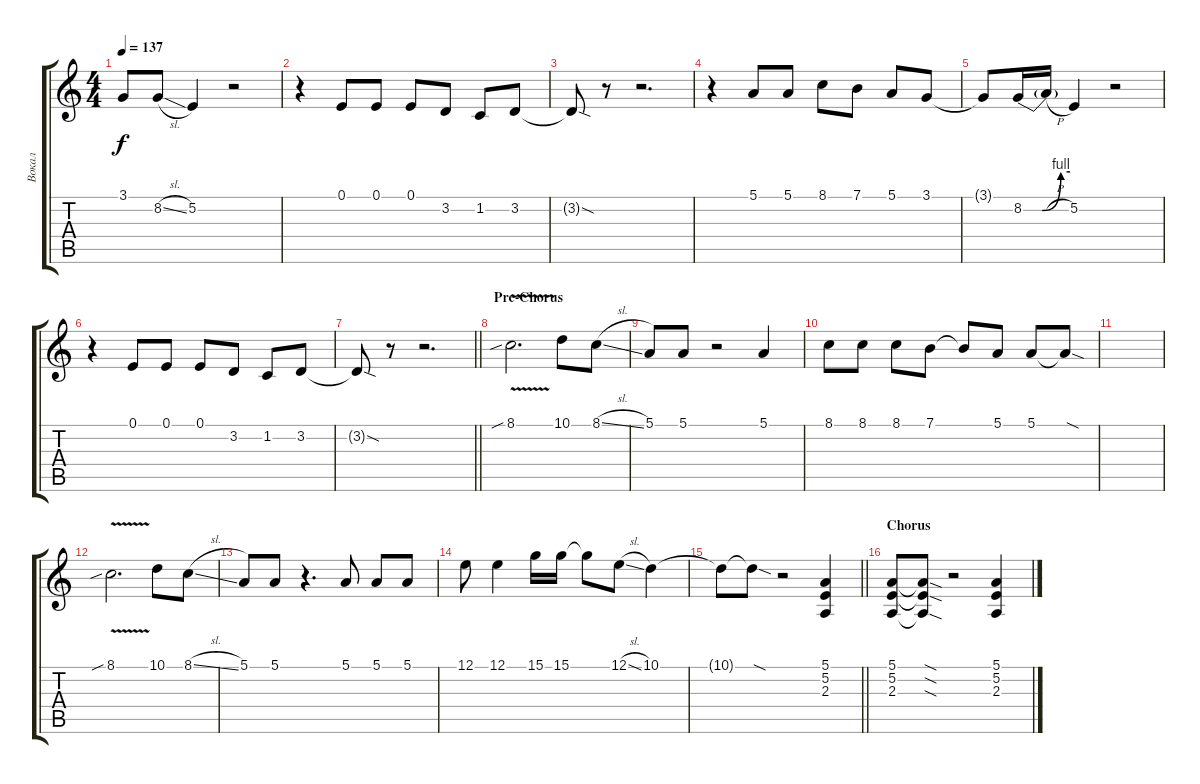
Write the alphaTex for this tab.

\track ("Вокал" "Вокал") {instrument trumpet}
\staff {score tabs}
\tuning (E4 B3 G3 D3 A2 E2) {hide}
\ts (4 4)
\tempo 137
\clef g2
\ks aminor
3.1{t}.8{dy f} 8.2{sl}.8 5.2.4 r.2 |
r.4 0.1.8 0.1.8 0.1.8 3.2.8 1.2.8 3.2.8 |
3.2{sod t}.8 r.8 r.2{d} |
r.4 5.1.8 5.1.8 8.1.8 7.1.8 5.1.8 3.1.8 |
3.1{t}.8 8.2{be (custom 0 0 24 0 48 4 60 4)}.16 8.2{h t}.16 5.2.4 r.2 |
r.4 0.1.8 0.1.8 0.1.8 3.2.8 1.2.8 3.2.8 |
\barLineRight lightlight
3.2{sod t}.8 r.8 r.2{d} |
\section ("" "Pre-Chorus")
8.1{v sib}.2{d} 10.1.8 8.1{sl}.8 |
5.1.8 5.1.8 r.2 5.1.4 |
8.1.8 8.1.8 8.1.8 7.1.8 7.1{t}.8 5.1.8 5.1.8 5.1{sod t}.8 |
|
8.1{v sib}.2{d} 10.1.8 8.1{sl}.8 |
5.1.8 5.1.8 r.4{d} 5.1.8 5.1.8 5.1.8 |
12.1.8 12.1.4 15.1.16 15.1.16 15.1{t}.8 12.1{sl}.8 10.1.4 |
\barLineRight lightlight
10.1{t}.8 10.1{sod t}.8 r.2 (5.1 5.2 2.3).4 |
\section ("" "Chorus")
(5.1 5.2 2.3).8 (5.1{sod t} 5.2{sod t} 2.3{sod t}).8 r.2 (5.1 5.2 2.3).4
